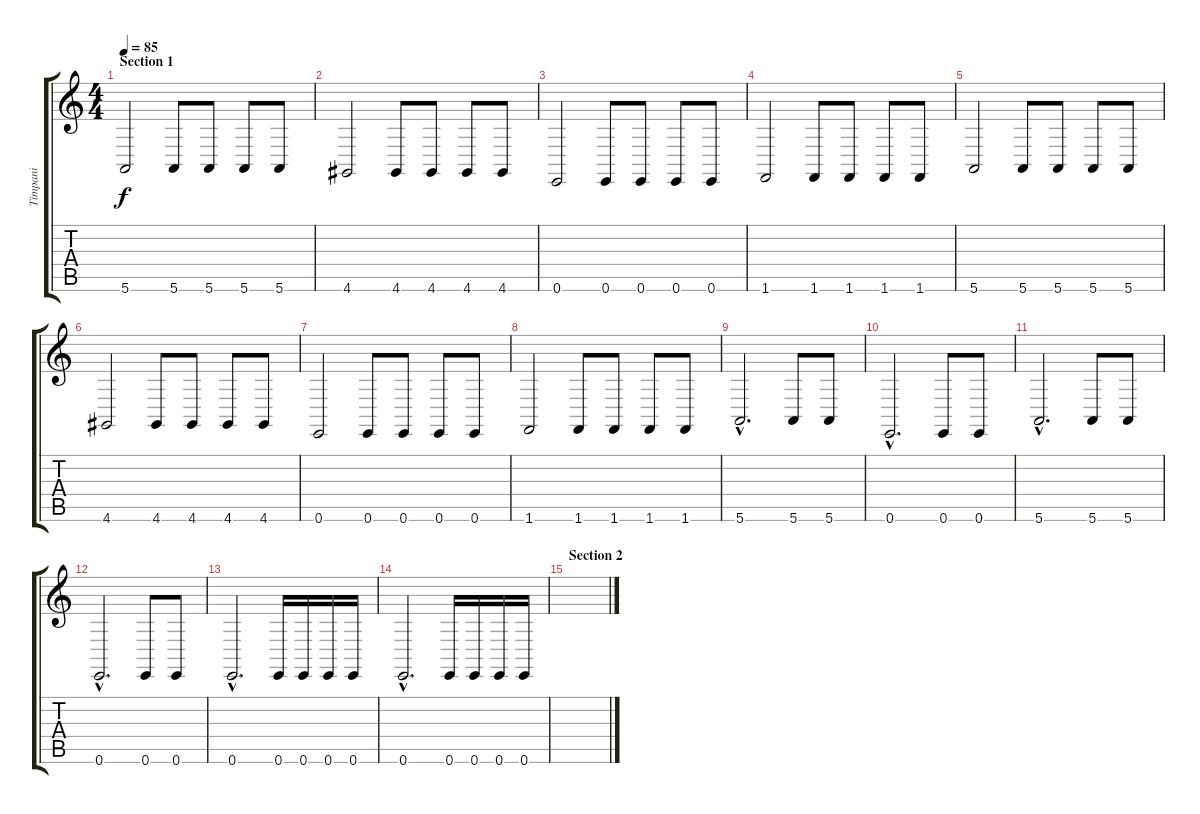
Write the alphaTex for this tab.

\track ("Timpani" "Timpani") {instrument timpani}
\staff {score tabs}
\tuning (E4 B3 G3 D3 A2 E2) {hide}
\ts (4 4)
\section ("" "Section 1")
\tempo 85
\clef g2
\ks c
5.6.2{dy f instrument timpani} 5.6.8 5.6.8 5.6.8 5.6.8 |
4.6.2 4.6.8 4.6.8 4.6.8 4.6.8 |
0.6.2 0.6.8 0.6.8 0.6.8 0.6.8 |
1.6.2 1.6.8 1.6.8 1.6.8 1.6.8 |
5.6.2 5.6.8 5.6.8 5.6.8 5.6.8 |
4.6.2 4.6.8 4.6.8 4.6.8 4.6.8 |
0.6.2 0.6.8 0.6.8 0.6.8 0.6.8 |
1.6.2 1.6.8 1.6.8 1.6.8 1.6.8 |
5.6{hac}.2{d} 5.6.8 5.6.8 |
0.6{hac}.2{d} 0.6.8 0.6.8 |
5.6{hac}.2{d} 5.6.8 5.6.8 |
0.6{hac}.2{d} 0.6.8 0.6.8 |
0.6{hac}.2{d} 0.6.16 0.6.16 0.6.16 0.6.16 |
0.6{hac}.2{d} 0.6.16 0.6.16 0.6.16 0.6.16 |
\section ("" "Section 2")
